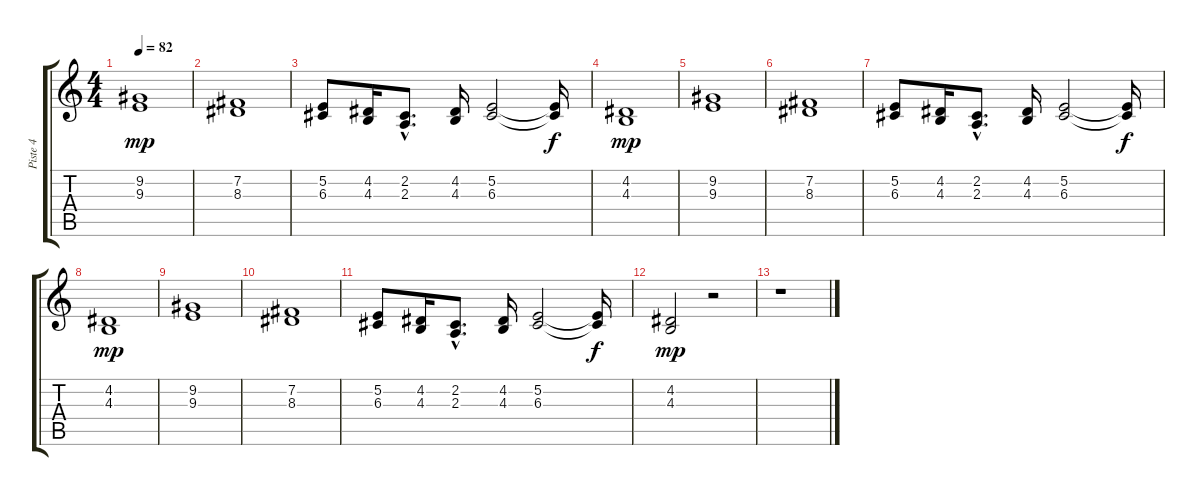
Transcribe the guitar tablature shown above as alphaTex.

\track ("Piste 4" "Piste 4") {instrument stringensemble2}
\staff {score tabs}
\tuning (E4 B3 G3 D3 A2 E2) {hide}
\ts (4 4)
\tempo 82
\clef g2
\ks c
(9.2 9.3).1{dy mp volume 10} |
(7.2 8.3).1 |
(5.2 6.3).8 (4.2 4.3).16 (2.2{hac} 2.3{hac}).8{d} (4.2 4.3).16 (5.2 6.3).2 (5.2{t} 6.3{t}).16{dy f} |
(4.2 4.3).1{dy mp} |
(9.2 9.3).1 |
(7.2 8.3).1 |
(5.2 6.3).8 (4.2 4.3).16 (2.2{hac} 2.3{hac}).8{d} (4.2 4.3).16 (5.2 6.3).2 (5.2{t} 6.3{t}).16{dy f} |
(4.2 4.3).1{dy mp} |
(9.2 9.3).1 |
(7.2 8.3).1 |
(5.2 6.3).8 (4.2 4.3).16 (2.2{hac} 2.3{hac}).8{d} (4.2 4.3).16 (5.2 6.3).2 (5.2{t} 6.3{t}).16{dy f} |
(4.2 4.3).2{dy mp} r.2 |
r.1
